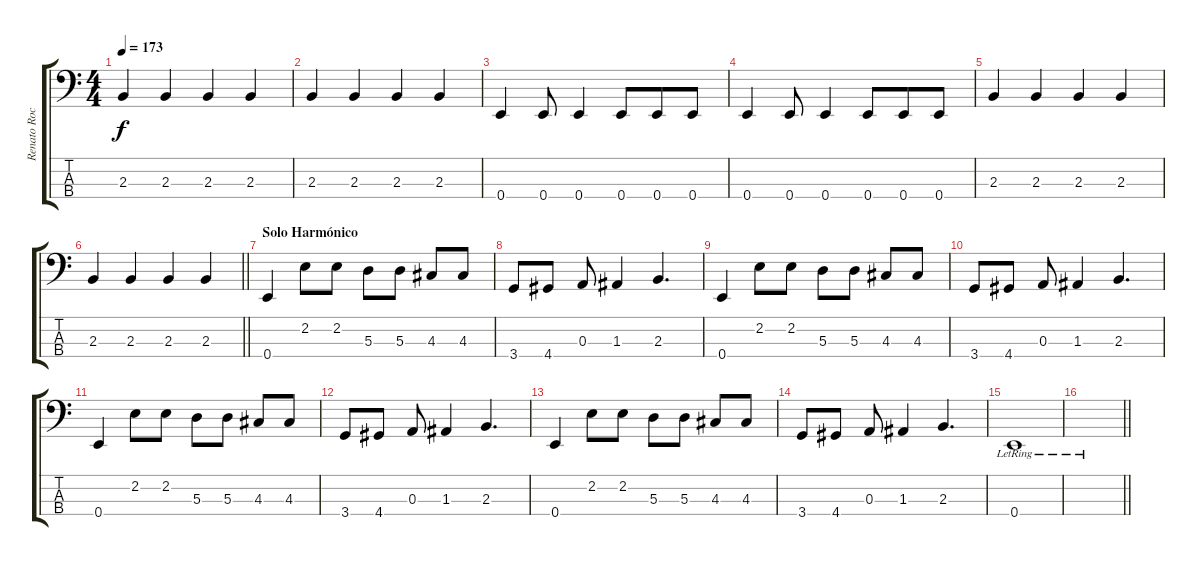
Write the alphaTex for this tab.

\track ("Renato Rocha (Baixo)" "Renato Roc") {instrument electricbassfinger}
\staff {score tabs}
\tuning (G2 D2 A1 E1) {hide}
\ts (4 4)
\tempo 173
\clef f4
\ks c
2.3.4{dy f} 2.3.4 2.3.4 2.3.4 |
2.3.4 2.3.4 2.3.4 2.3.4 |
0.4.4 0.4.8 0.4.4 0.4.8{beam merge} 0.4.8 0.4.8 |
0.4.4 0.4.8 0.4.4 0.4.8{beam merge} 0.4.8 0.4.8 |
2.3.4 2.3.4 2.3.4 2.3.4 |
\barLineRight lightlight
2.3.4 2.3.4 2.3.4 2.3.4 |
\section ("" "Solo Harmónico")
0.4.4 2.2.8 2.2.8 5.3.8 5.3.8 4.3.8 4.3.8 |
3.4.8 4.4.8 0.3.8 1.3.4 2.3.4{d} |
0.4.4 2.2.8 2.2.8 5.3.8 5.3.8 4.3.8 4.3.8 |
3.4.8 4.4.8 0.3.8 1.3.4 2.3.4{d} |
0.4.4 2.2.8 2.2.8 5.3.8 5.3.8 4.3.8 4.3.8 |
3.4.8 4.4.8 0.3.8 1.3.4 2.3.4{d} |
0.4.4 2.2.8 2.2.8 5.3.8 5.3.8 4.3.8 4.3.8 |
3.4.8 4.4.8 0.3.8 1.3.4 2.3.4{d} |
0.4{lr}.1 |
\barLineRight lightlight
